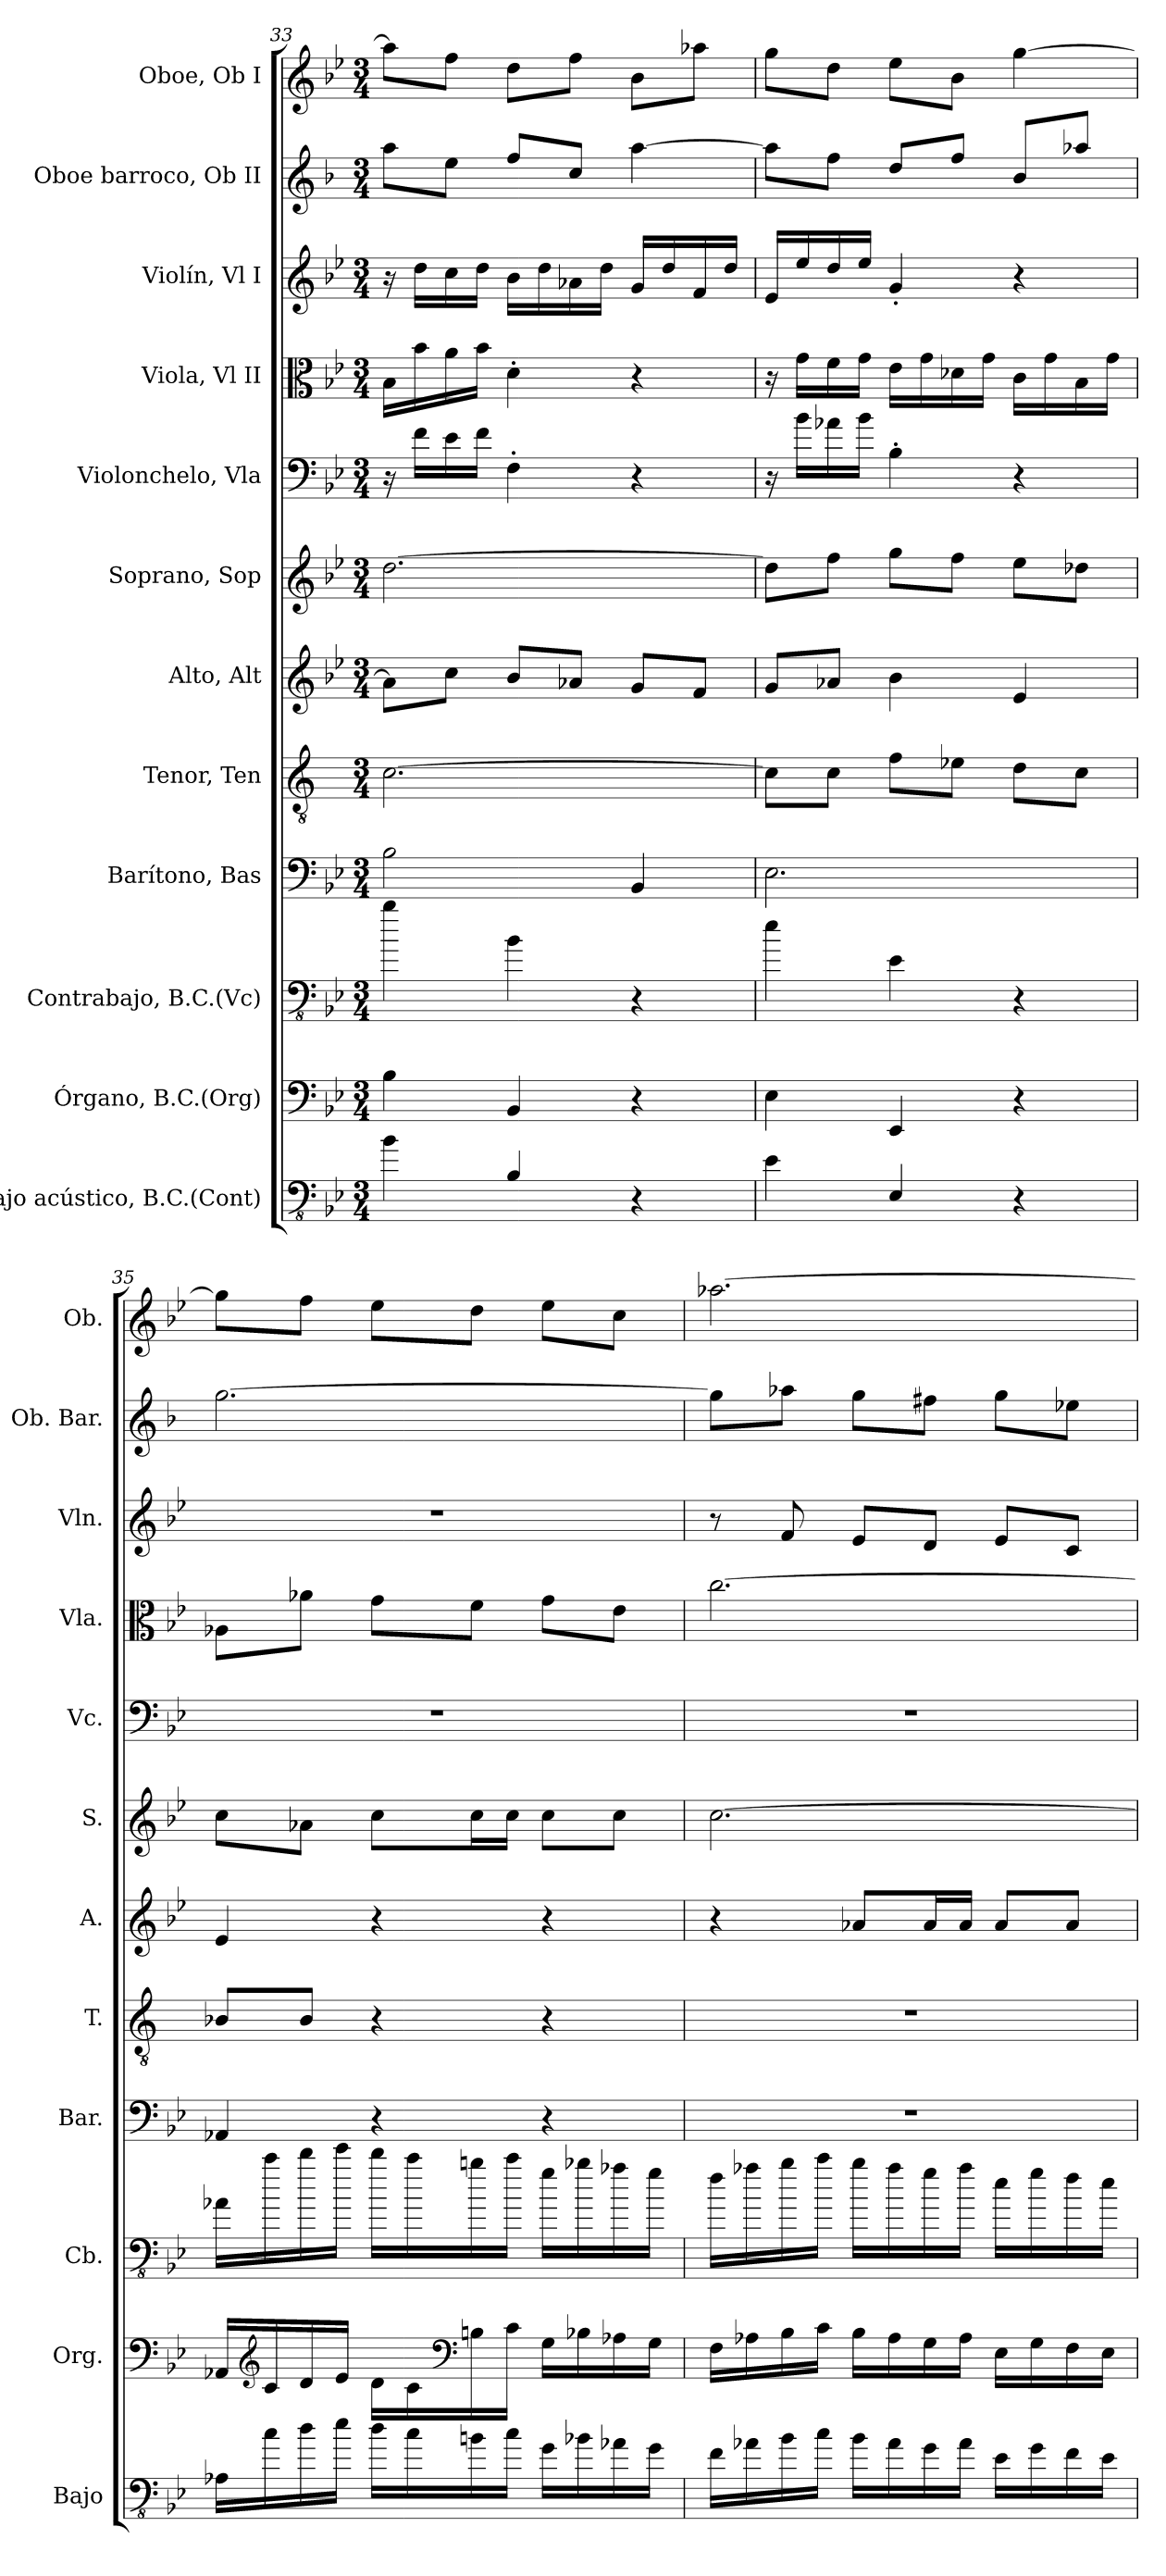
**kern	**kern	**kern	**kern	**kern	**kern	**kern	**kern	**kern	**kern	**kern	**kern
*part12	*part11	*part10	*part9	*part8	*part7	*part6	*part5	*part4	*part3	*part2	*part1
*staff12	*staff11	*staff10	*staff9	*staff8	*staff7	*staff6	*staff5	*staff4	*staff3	*staff2	*staff1
*I"Bajo acústico, B.C.(Cont)	*I"Órgano, B.C.(Org)	*I"Contrabajo, B.C.(Vc)	*I"Barítono, Bas	*I"Tenor, Ten	*I"Alto, Alt	*I"Soprano, Sop	*I"Violonchelo, Vla	*I"Viola, Vl II	*I"Violín, Vl I	*I"Oboe barroco, Ob II	*I"Oboe, Ob I
*I'Bajo	*I'Org.	*I'Cb.	*I'Bar.	*I'T.	*I'A.	*I'S.	*I'Vc.	*I'Vla.	*I'Vln.	*I'Ob. Bar.	*I'Ob.
*clefFv4	*clefF4	*clefFv4	*clefF4	*clefGv2	*clefG2	*clefG2	*clefF4	*clefC3	*clefG2	*clefG2	*clefG2
*ITrd7c12	*	*ITrd7c12	*	*ITrd1c2	*	*	*	*	*	*ITrd4c7	*
*k[b-e-]	*k[b-e-]	*k[b-e-]	*k[b-e-]	*k[b-e-]	*k[b-e-]	*k[b-e-]	*k[b-e-]	*k[b-e-]	*k[b-e-]	*k[b-e-]	*k[b-e-]
*M3/4	*M3/4	*M3/4	*M3/4	*M3/4	*M3/4	*M3/4	*M3/4	*M3/4	*M3/4	*M3/4	*M3/4
=33	=33	=33	=33	=33	=33	=33	=33	=33	=33	=33	=33
4BB-\	4B-\	4B-\	2B-\	[2.B-\	8a-\L]	[2.dd\	16r	16B-\LL	16r	8dd\L	8aa-\L]
.	.	.	.	.	.	.	16f\LL	16b-\	16dd\LL	.	.
.	.	.	.	.	8cc\J	.	16e-\	16a\	16cc\	8a\J	8ff\J
.	.	.	.	.	.	.	16f\JJ	16b-\JJ	16dd\JJ	.	.
4BBB-/	4BB-/	4BB-\	.	.	8b-/L	.	4F'\	4d'\	16b-\LL	8b-/L	8dd\L
.	.	.	.	.	.	.	.	.	16dd\	.	.
.	.	.	.	.	8a-X/J	.	.	.	16a-X\	8f/J	8ff\J
.	.	.	.	.	.	.	.	.	16dd\JJ	.	.
4r	4r	4r	4BB-/	.	8g/L	.	4r	4r	16g/LL	[4dd\	8b-\L
.	.	.	.	.	.	.	.	.	16dd/	.	.
.	.	.	.	.	8f/J	.	.	.	16f/	.	8aa-X\J
.	.	.	.	.	.	.	.	.	16dd/JJ	.	.
!!LO:PB:g=z
=34	=34	=34	=34	=34	=34	=34	=34	=34	=34	=34	=34
4EE-\	4E-\	4E-\	2.E-\	8B-\L]	8g/L	8dd\L]	16r	16r	16e-/LL	8dd\L]	8gg\L
.	.	.	.	.	.	.	16b-\LL	16g\LL	16ee-/	.	.
.	.	.	.	8B-\J	8a-X/J	8ff\J	16a-X\	16f\	16dd/	8b-\J	8dd\J
.	.	.	.	.	.	.	16b-\JJ	16g\JJ	16ee-/JJ	.	.
4EEE-/	4EE-/	4EE-\	.	8e-\L	4b-\	8gg\L	4B-'\	16e-\LL	4g'/	8g/L	8ee-\L
.	.	.	.	.	.	.	.	16g\	.	.	.
.	.	.	.	8d-X\J	.	8ff\J	.	16d-X\	.	8b-/J	8b-\J
.	.	.	.	.	.	.	.	16g\JJ	.	.	.
4r	4r	4r	.	8c\L	4e-/	8ee-\L	4r	16c\LL	4r	8e-/L	[4gg\
.	.	.	.	.	.	.	.	16g\	.	.	.
.	.	.	.	8B-\J	.	8dd-X\J	.	16B-\	.	8dd-X/J	.
.	.	.	.	.	.	.	.	16g\JJ	.	.	.
=35	=35	=35	=35	=35	=35	=35	=35	=35	=35	=35	=35
16AAA-X\LL	16AA-X/LL	16AA-X\LL	4AA-X/	8A-X/L	4e-/	8cc\L	2.r	8A-X\L	2.r	[2.cc\	8gg\L]
*	*clefG2	*	*	*	*	*	*	*	*	*	*
16C\	16c/	16c\	.	.	.	.	.	.	.	.	.
16D\	16d/	16d\	.	8A-/J	.	8a-X\J	.	8a-X\J	.	.	8ff\J
16E-\JJ	16e-/JJ	16e-\JJ	.	.	.	.	.	.	.	.	.
16D\LL	16d\LL	16d\LL	4r	4r	4r	8cc\L	.	8g\L	.	.	8ee-\L
16C\	16c\	16c\	.	.	.	.	.	.	.	.	.
*	*clefF4	*	*	*	*	*	*	*	*	*	*
16BBn\	16Bn\	16Bn\	.	.	.	16cc\L	.	8f\J	.	.	8dd\J
16C\JJ	16c\JJ	16c\JJ	.	.	.	16cc\JJ	.	.	.	.	.
16GG\LL	16G\LL	16G\LL	4r	4r	4r	8cc\L	.	8g\L	.	.	8ee-\L
16BB-X\	16B-X\	16B-X\	.	.	.	.	.	.	.	.	.
16AA-X\	16A-X\	16A-X\	.	.	.	8cc\J	.	8e-\J	.	.	8cc\J
16GG\JJ	16G\JJ	16G\JJ	.	.	.	.	.	.	.	.	.
!!LO:PB:g=z
=36	=36	=36	=36	=36	=36	=36	=36	=36	=36	=36	=36
16FF\LL	16F\LL	16F\LL	2.r	2.r	4r	[2.cc\	2.r	[2.cc\	8r	8cc\L]	[2.aa-X\
16AA-X\	16A-X\	16A-X\	.	.	.	.	.	.	.	.	.
16BB-\	16B-\	16B-\	.	.	.	.	.	.	8f/	8dd-X\J	.
16C\JJ	16c\JJ	16c\JJ	.	.	.	.	.	.	.	.	.
16BB-\LL	16B-\LL	16B-\LL	.	.	8a-X/L	.	.	.	8e-/L	8cc\L	.
16AA-\	16A-\	16A-\	.	.	.	.	.	.	.	.	.
16GG\	16G\	16G\	.	.	16a-/L	.	.	.	8d/J	8bn\J	.
16AA-\JJ	16A-\JJ	16A-\JJ	.	.	16a-/JJ	.	.	.	.	.	.
16EE-\LL	16E-\LL	16E-\LL	.	.	8a-/L	.	.	.	8e-/L	8cc\L	.
16GG\	16G\	16G\	.	.	.	.	.	.	.	.	.
16FF\	16F\	16F\	.	.	8a-/J	.	.	.	8c/J	8a-X\J	.
16EE-\JJ	16E-\JJ	16E-\JJ	.	.	.	.	.	.	.	.	.
=	=	=	=	=	=	=	=	=	=	=	=
*-	*-	*-	*-	*-	*-	*-	*-	*-	*-	*-	*-
